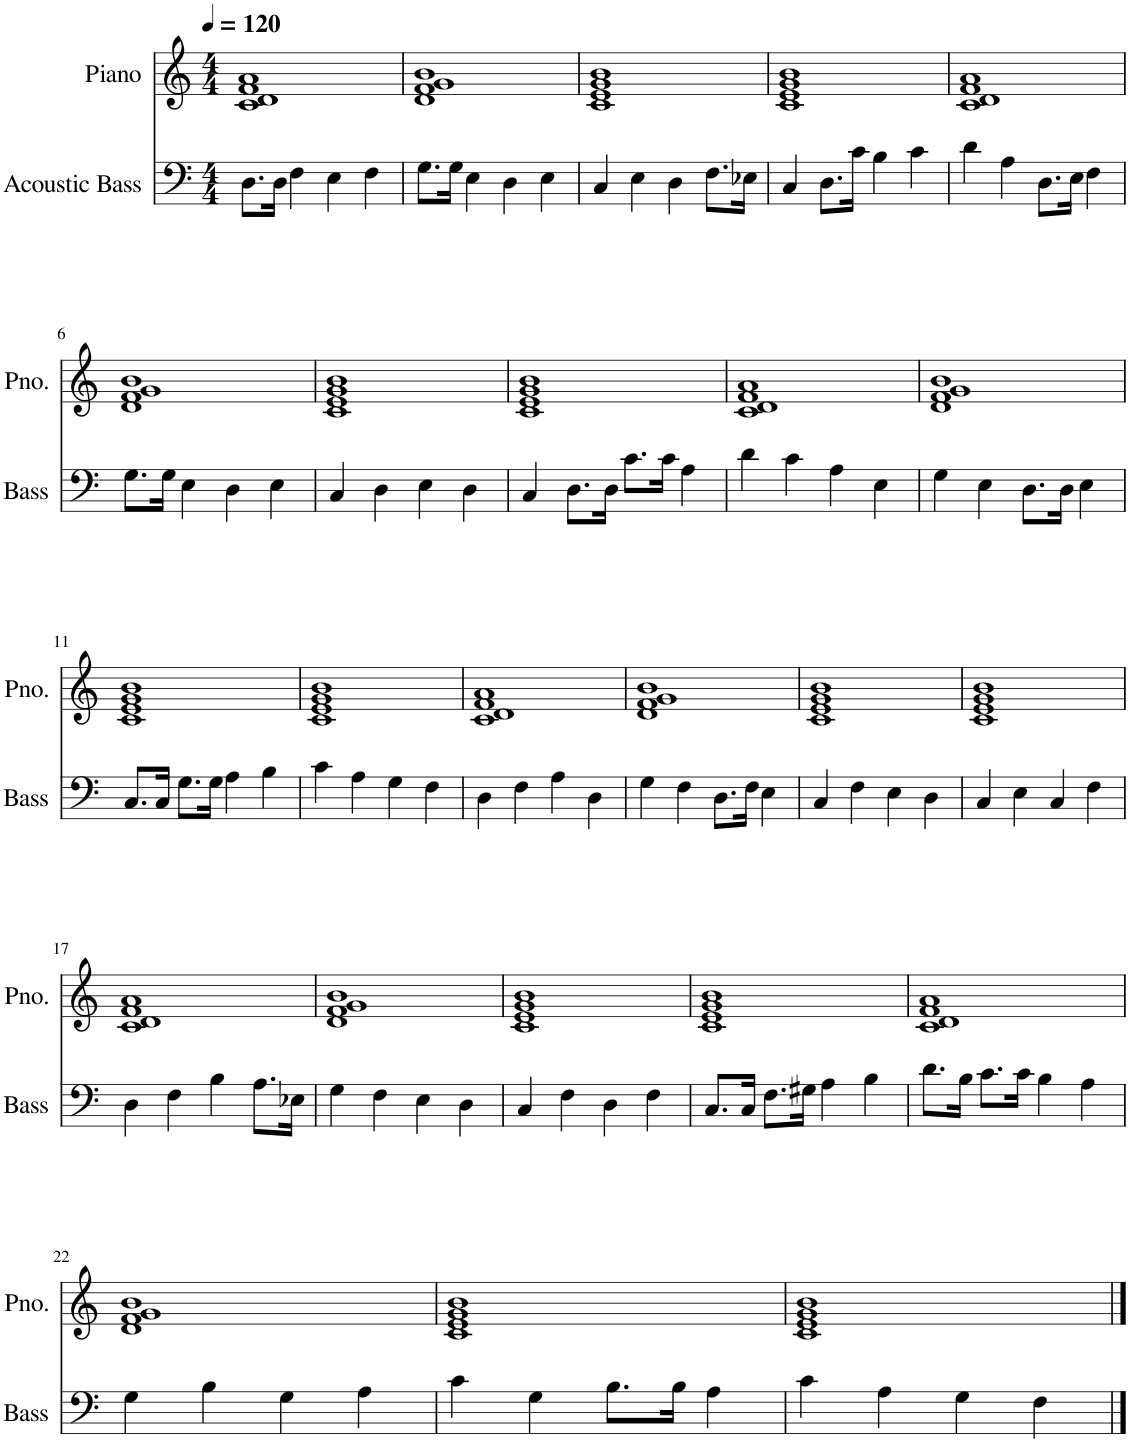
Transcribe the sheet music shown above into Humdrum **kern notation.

**kern	**kern
*part2	*part1
*staff2	*staff1
*I"Acoustic Bass	*I"Piano
*I'Bass	*I'Pno.
*clefF4	*clefG2
*Trd7c12	*
*k[]	*k[]
*M4/4	*M4/4
*MM120	*MM120
=1	=1
8.D\L	1c 1d 1f 1a
16D\Jk	.
4F\	.
4E\	.
4F\	.
=2	=2
8.G\L	1d 1f 1g 1b
16G\Jk	.
4E\	.
4D\	.
4E\	.
=3	=3
4C/	1c 1e 1g 1b
4E\	.
4D\	.
8.F\L	.
16E-X\Jk	.
=4	=4
4C/	1c 1e 1g 1b
8.D\L	.
16c\Jk	.
4B\	.
4c\	.
=5	=5
4d\	1c 1d 1f 1a
4A\	.
8.D\L	.
16E\Jk	.
4F\	.
!!LO:LB:g=z
=6	=6
8.G\L	1d 1f 1g 1b
16G\Jk	.
4E\	.
4D\	.
4E\	.
=7	=7
4C/	1c 1e 1g 1b
4D\	.
4E\	.
4D\	.
=8	=8
4C/	1c 1e 1g 1b
8.D\L	.
16D\Jk	.
8.c\L	.
16c\Jk	.
4A\	.
=9	=9
4d\	1c 1d 1f 1a
4c\	.
4A\	.
4E\	.
=10	=10
4G\	1d 1f 1g 1b
4E\	.
8.D\L	.
16D\Jk	.
4E\	.
!!LO:LB:g=z
=11	=11
8.C/L	1c 1e 1g 1b
16C/Jk	.
8.G\L	.
16G\Jk	.
4A\	.
4B\	.
=12	=12
4c\	1c 1e 1g 1b
4A\	.
4G\	.
4F\	.
=13	=13
4D\	1c 1d 1f 1a
4F\	.
4A\	.
4D\	.
=14	=14
4G\	1d 1f 1g 1b
4F\	.
8.D\L	.
16F\Jk	.
4E\	.
=15	=15
4C/	1c 1e 1g 1b
4F\	.
4E\	.
4D\	.
=16	=16
4C/	1c 1e 1g 1b
4E\	.
4C/	.
4F\	.
!!LO:LB:g=z
=17	=17
4D\	1c 1d 1f 1a
4F\	.
4B\	.
8.A\L	.
16E-X\Jk	.
=18	=18
4G\	1d 1f 1g 1b
4F\	.
4E\	.
4D\	.
=19	=19
4C/	1c 1e 1g 1b
4F\	.
4D\	.
4F\	.
=20	=20
8.C/L	1c 1e 1g 1b
16C/Jk	.
8.F\L	.
16G#X\Jk	.
4A\	.
4B\	.
=21	=21
8.d\L	1c 1d 1f 1a
16B\Jk	.
8.c\L	.
16c\Jk	.
4B\	.
4A\	.
!!LO:LB:g=z
=22	=22
4G\	1d 1f 1g 1b
4B\	.
4G\	.
4A\	.
=23	=23
4c\	1c 1e 1g 1b
4G\	.
8.B\L	.
16B\Jk	.
4A\	.
=24	=24
4c\	1c 1e 1g 1b
4A\	.
4G\	.
4F\	.
==	==
*-	*-
